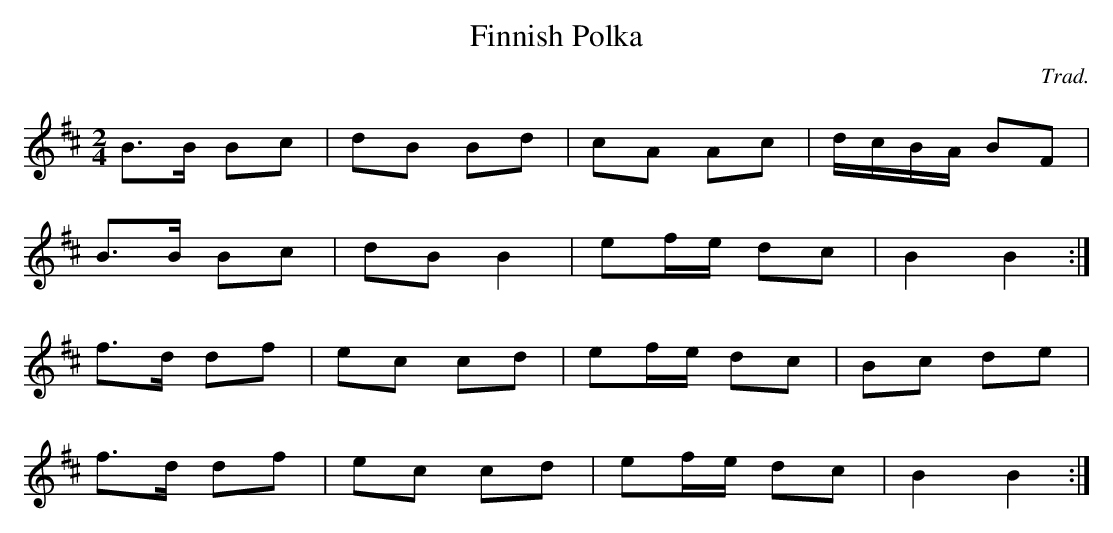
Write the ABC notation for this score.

X:1
T:Finnish Polka
C:Trad.
M:2/4
L:1/8
K:Bm
B>B Bc|dB Bd|cA Ac|d/c/B/A/ BF|
B>B Bc|dB B2|ef/e/ dc|B2B2:|
f>d df|ec cd|ef/e/ dc|Bc de|
f>d df|ec cd|ef/e/ dc|B2 B2:|
